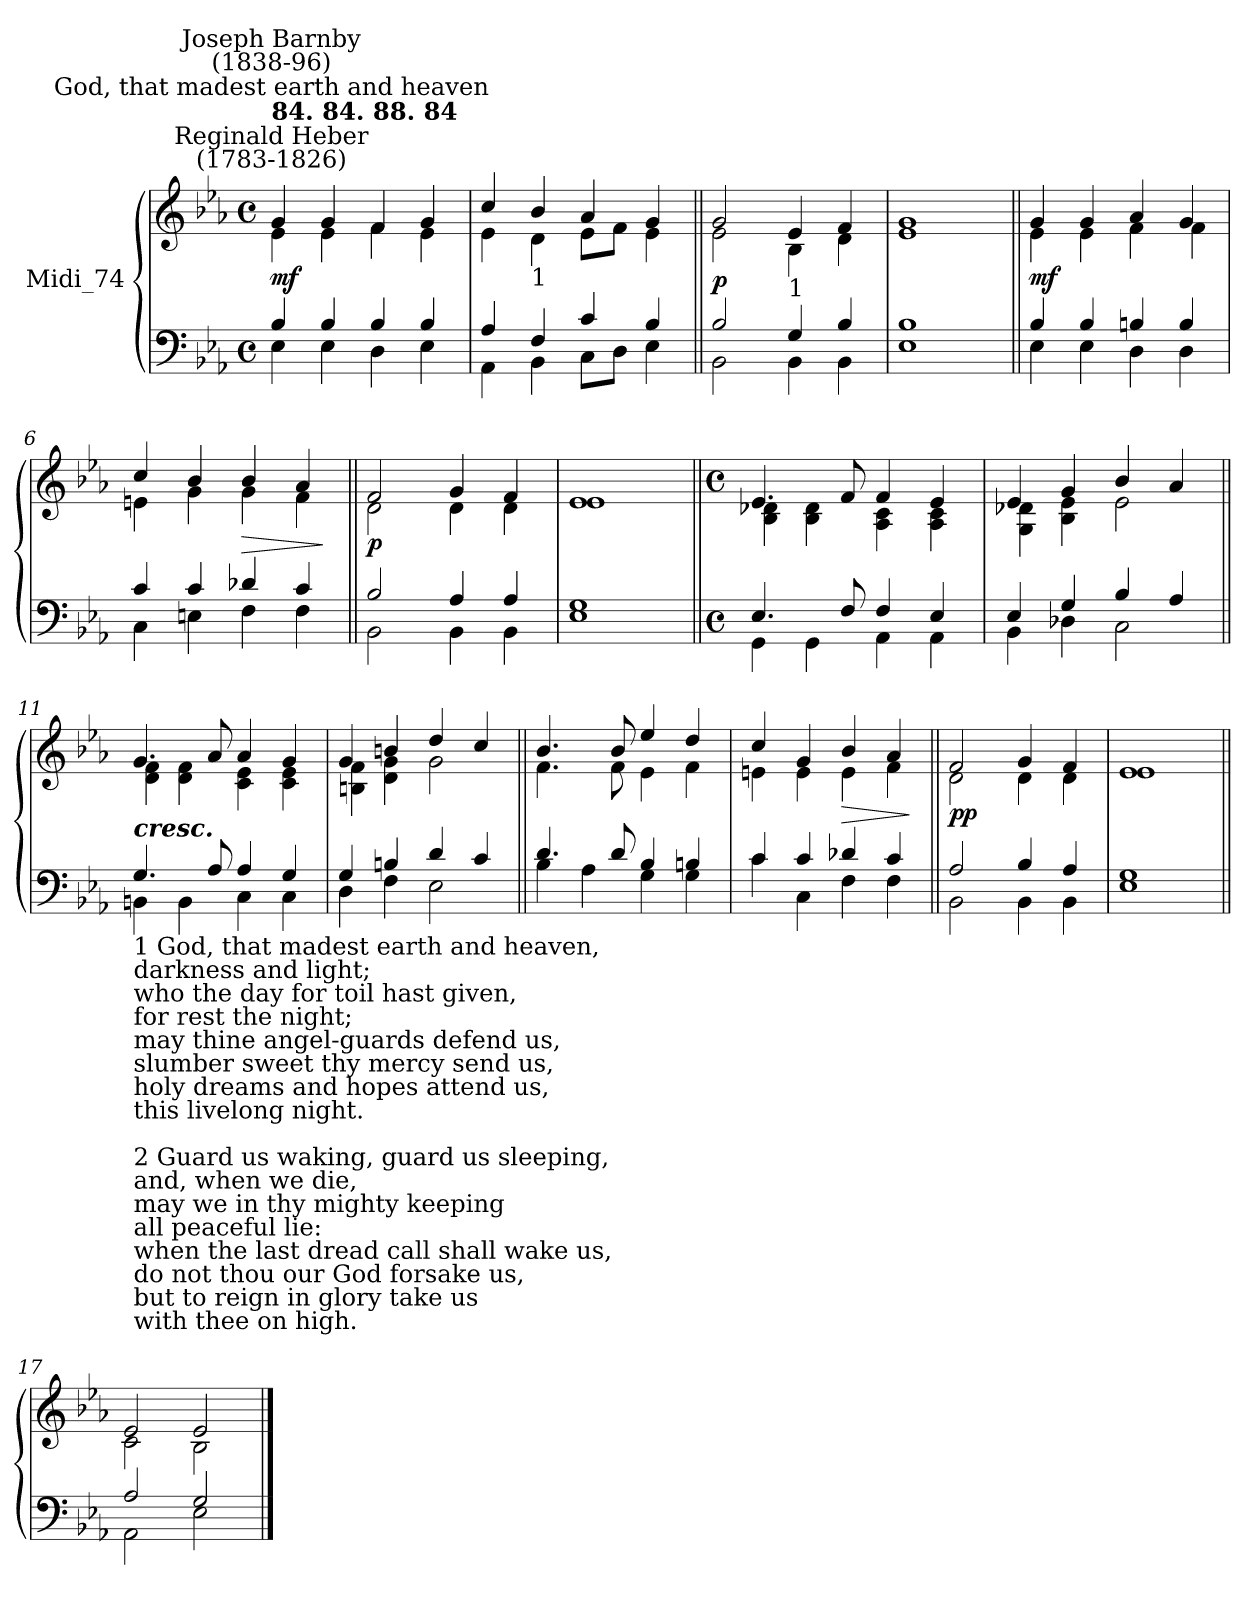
**kern	**dynam	**kern	**dynam
*part2	*part2	*part1	*part1
*staff2	*staff2	*staff1	*staff1
*I"Midi_74	*	*I"Midi_74	*
*clefF4	*	*clefG2	*
*k[b-e-a-]	*	*k[b-e-a-]	*
*E-:	*	*E-:	*
*M4/4	*	*M4/4	*
*met(c)	*	*met(c)	*
=1	=1	=1	=1
*^	*	*^	*
!	!	!	!LO:TX:a:cj:t=Reginald Heber\n(1783-1826)	!	!
!	!	!	!LO:TX:a:B:t=84. 84. 88. 84	!	!
!	!	!	!LO:TX:a:cj:t=God, that madest earth and heaven	!	!
!	!	!	!LO:TX:a:cj:t=Joseph Barnby\n(1838-96)	!	!
!	!	!	!	!	!LO:DY:b
4B-/	4E-\	.	4g/	4e-\	mf
4B-/	4E-\	.	4g/	4e-\	.
4B-/	4D\	.	4f/	4f\	.
4B-/	4E-\	.	4g/	4e-\	.
=2	=2	=2	=2	=2	=2
4A-/	4AA-\	.	4cc/	4e-\	.
!	!	!	!LO:TX:b:t=1	!	!
4F/	4BB-\	.	4b-/	4d\	.
4c/	8C\L	.	4a-/	8e-\L	.
.	8D\J	.	.	8f\J	.
4B-/	4E-\	.	4g/	4e-\	.
=3||	=3||	=3||	=3||	=3||	=3||
!	!	!LO:DY:a	!	!	!
2B-/	2BB-\	p	2g/	2e-\	.
!	!	!	!LO:TX:b:t=1	!	!
4G/	4BB-\	.	4e-/	4B-\	.
4B-/	4BB-\	.	4f/	4d\	.
=4	=4	=4	=4	=4	=4
1B-/	1E-\	.	1g/	1e-\	.
=5||	=5||	=5||	=5||	=5||	=5||
!	!	!	!	!	!LO:DY:b
4B-/	4E-\	.	4g/	4e-\	mf
4B-/	4E-\	.	4g/	4e-\	.
4Bn/	4D\	.	4a-/	4f\	.
4B/	4D\	.	4g/	4f\	.
=6	=6	=6	=6	=6	=6
4c/	4C\	.	4cc/	4en\	.
4c/	4En\	.	4b-/	4g\	.
!	!	!	!	!	!LO:HP:b
4d-X/	4F\	.	4b-/	4g\	>
4c/	4F\	.	4a-/	4f\	.
*v	*v	*	*	*	*
*	*	*v	*v	*
.	.	.	]
=7||	=7||	=7||	=7||
*^	*	*^	*
!	!	!	!	!	!LO:DY:b
2B-/	2BB-\	.	2f/	2d\	p
4A-/	4BB-\	.	4g/	4d\	.
4A-/	4BB-\	.	4f/	4d\	.
=8	=8	=8	=8	=8	=8
1G/	1E-\	.	1e-/	1e-\	.
!!LO:LB:g=z	!!
=9||	=9||	=9||	=9||	=9||	=9||
*M4/4	*	*	*M4/4	*	*
*met(c)	*	*	*met(c)	*	*
4.E-/	4GG\	.	4.e-/	4B-\ 4d-X\	.
.	4GG\	.	.	4B-\ 4d-\	.
8F/	.	.	8f/	.	.
4F/	4AA-\	.	4f/	4A-\ 4c\	.
4E-/	4AA-\	.	4e-/	4A-\ 4c\	.
=10	=10	=10	=10	=10	=10
4E-/	4BB-\	.	4e-/	4G\ 4d-X\	.
4G/	4D-X\	.	4g/	4B-\ 4e-\	.
4B-/	2C\	.	4b-/	2e-\	.
4A-/	.	.	4a-/	.	.
=11||	=11||	=11||	=11||	=11||	=11||
!LO:TX:a:Bi:t=cresc.	!	!	!	!	!
!LO:TX:b:t=1 God, that madest earth and heaven,\ndarkness and light;\nwho the day for toil hast given,\nfor rest the night;\nmay thine angel-guards defend us,\nslumber sweet thy mercy send us,\nholy dreams and hopes attend us,\nthis livelong night.\n\n2 Guard us waking, guard us sleeping,\nand, when we die,\nmay we in thy mighty keeping\nall peaceful lie&colon;\nwhen the last dread call shall wake us,\ndo not thou our God forsake us,\nbut to reign in glory take us\nwith thee on high.	!	!	!	!	!
4.G/	4BBn\	.	4.g/	4d\ 4f\	.
.	4BB\	.	.	4d\ 4f\	.
8A-/	.	.	8a-/	.	.
4A-/	4C\	.	4a-/	4c\ 4e-\	.
4G/	4C\	.	4g/	4c\ 4e-\	.
=12	=12	=12	=12	=12	=12
4G/	4D\	.	4g/	4Bn\ 4f\	.
4Bn/	4F\	.	4bn/	4d\ 4g\	.
4d/	2E-\	.	4dd/	2g\	.
4c/	.	.	4cc/	.	.
=13||	=13||	=13||	=13||	=13||	=13||
4.d/	4B-\	.	4.b-/	4.f\	.
.	4A-\	.	.	.	.
8d/	.	.	8b-/	8f\	.
4B-/	4G\	.	4ee-/	4e-\	.
4Bn/	4G\	.	4dd/	4f\	.
=14	=14	=14	=14	=14	=14
4c/	4c\	.	4cc/	4en\	.
4c/	4C\	.	4g/	4e\	.
!	!	!	!	!	!LO:HP:b
4d-X/	4F\	.	4b-/	4e\	>
4c/	4F\	.	4a-/	4f\	.
*v	*v	*	*	*	*
*	*	*v	*v	*
.	.	.	]
=15||	=15||	=15||	=15||
*^	*	*^	*
!	!	!	!	!	!LO:DY:b
2A-/	2BB-\	.	2f/	2d\	pp
4B-/	4BB-\	.	4g/	4d\	.
4A-/	4BB-\	.	4f/	4d\	.
=16	=16	=16	=16	=16	=16
1G/	1E-\	.	1e-/	1e-\	.
=17||	=17||	=17||	=17||	=17||	=17||
2A-/	2AA-\	.	2e-/	2c\	.
2G/	2E-\	.	2e-/	2B-\	.
*v	*v	*	*	*	*
*	*	*v	*v	*
==	==	==	==
*-	*-	*-	*-
